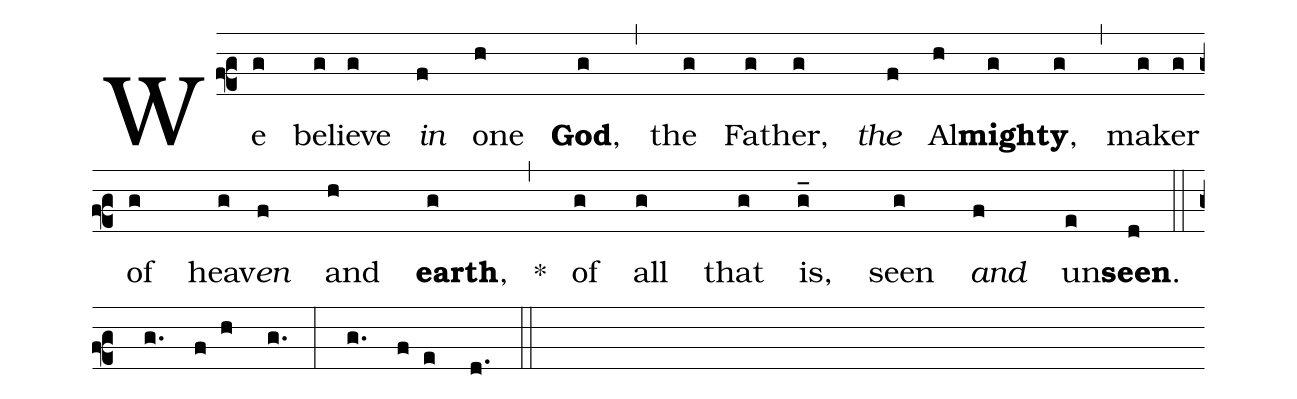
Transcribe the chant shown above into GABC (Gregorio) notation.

%%
(f2)We(g) be(g)lieve(g) <i>in</i>(f) one(h) <b>God</b>,(g) (,)
the(g) Fa(g)ther,(g) <i>the</i>(f) Al(h)<b>might</b>(g)<b>y</b>,(g) (,)
mak(g)er(g) of(g) heav(g)<i>en</i>(f) and(h) <b>earth</b>,(g) *(,)
of(g) all(g) that(g) is,(g_) seen(g) <i>and</i>(f) un(e)<b>seen</b>.(d) (::) (z)
( g.) ( f h ) (g. ) (:) ( g.) ( f e ) (d. ) (::)
